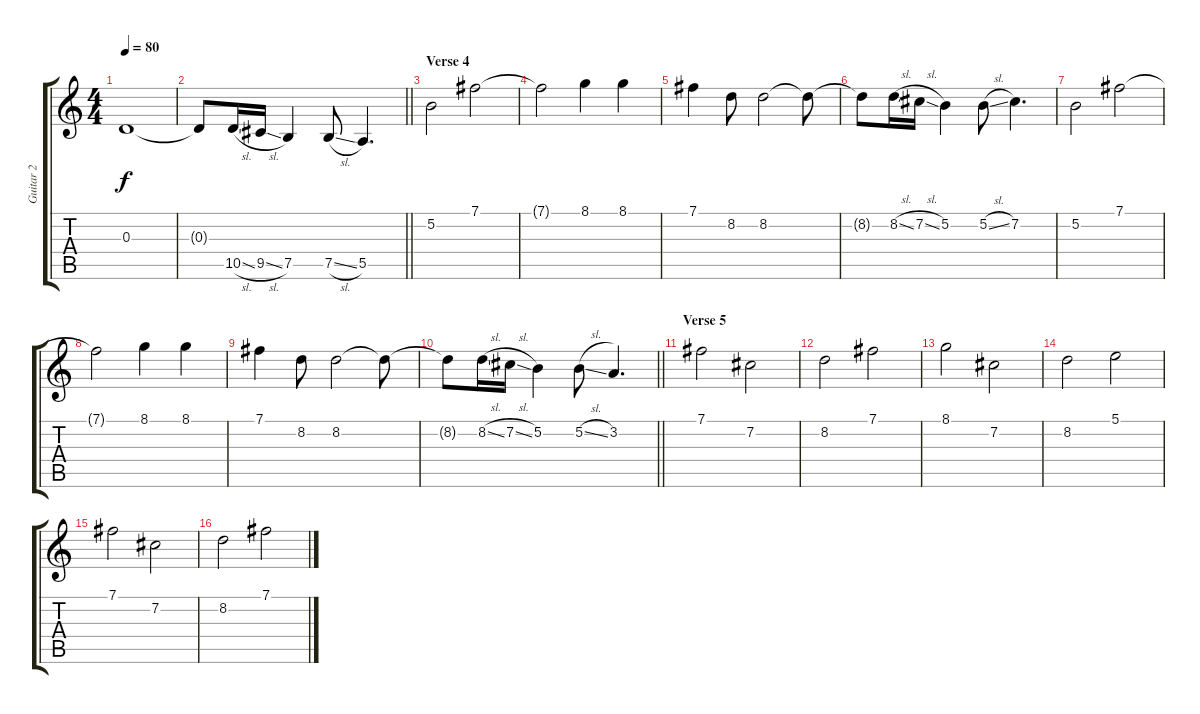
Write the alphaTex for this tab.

\track ("Guitar 2" "Guitar 2") {instrument overdrivenguitar}
\staff {score tabs}
\tuning (B3 Gb3 D3 A2 E2 B1) {hide}
\ts (4 4)
\tempo 80
\clef g2
\ks c
0.3.1{dy f} |
\barLineRight lightlight
0.3{t}.8 10.5{sl}.16 9.5{sl}.16 7.5.4 7.5{sl}.8 5.5.4{d} |
\section ("" "Verse 4")
5.2.2 7.1.2 |
7.1{t}.2 8.1.4 8.1.4 |
7.1.4 8.2.8 8.2.2 8.2{t}.8 |
8.2{t}.8 8.2{sl}.16 7.2{sl}.16 5.2.4 5.2{sl}.8 7.2.4{d} |
5.2.2 7.1.2 |
7.1{t}.2 8.1.4 8.1.4 |
7.1.4 8.2.8 8.2.2 8.2{t}.8 |
\barLineRight lightlight
8.2{t}.8 8.2{sl}.16 7.2{sl}.16 5.2.4 5.2{sl}.8 3.2.4{d} |
\section ("" "Verse 5")
7.1.2 7.2.2 |
8.2.2 7.1.2 |
8.1.2 7.2.2 |
8.2.2 5.1.2 |
7.1.2 7.2.2 |
8.2.2 7.1.2
